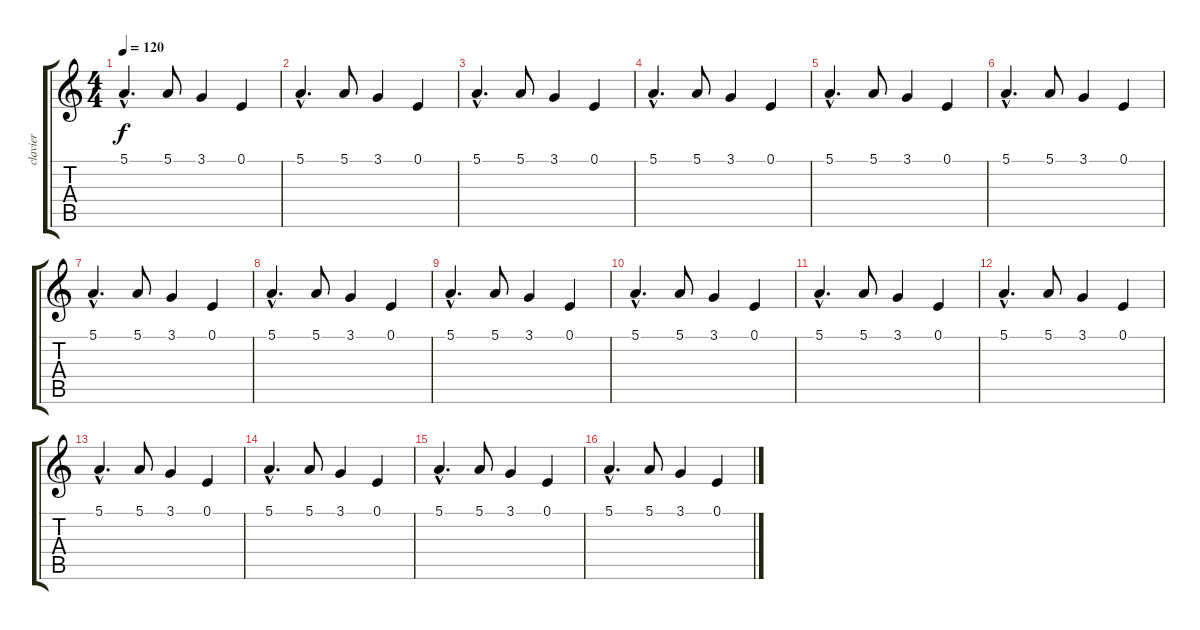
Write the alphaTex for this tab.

\track ("clavier" "clavier") {instrument drawbarorgan}
\staff {score tabs}
\tuning (E4 B3 G3 D3 A2 E2) {hide}
\ts (4 4)
\tempo 120
\clef g2
\ks c
5.1{hac}.4{d dy f} 5.1.8 3.1.4 0.1.4 |
5.1{hac}.4{d} 5.1.8 3.1.4 0.1.4 |
5.1{hac}.4{d} 5.1.8 3.1.4 0.1.4 |
5.1{hac}.4{d} 5.1.8 3.1.4 0.1.4 |
5.1{hac}.4{d} 5.1.8 3.1.4 0.1.4 |
5.1{hac}.4{d} 5.1.8 3.1.4 0.1.4 |
5.1{hac}.4{d} 5.1.8 3.1.4 0.1.4 |
5.1{hac}.4{d} 5.1.8 3.1.4 0.1.4 |
5.1{hac}.4{d} 5.1.8 3.1.4 0.1.4 |
5.1{hac}.4{d} 5.1.8 3.1.4 0.1.4 |
5.1{hac}.4{d} 5.1.8 3.1.4 0.1.4 |
5.1{hac}.4{d} 5.1.8 3.1.4 0.1.4 |
5.1{hac}.4{d} 5.1.8 3.1.4 0.1.4 |
5.1{hac}.4{d} 5.1.8 3.1.4 0.1.4 |
5.1{hac}.4{d} 5.1.8 3.1.4 0.1.4 |
5.1{hac}.4{d} 5.1.8 3.1.4 0.1.4
